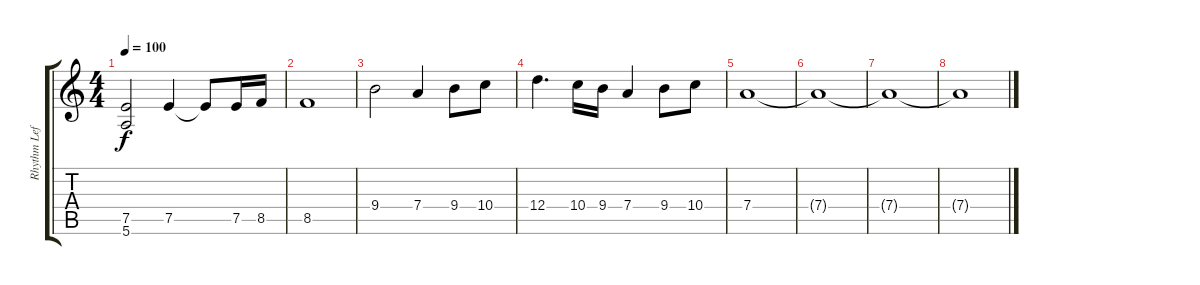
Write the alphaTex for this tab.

\track ("Rhythm Left" "Rhythm Lef") {instrument distortionguitar}
\staff {score tabs}
\tuning (E4 B3 G3 D3 A2 E2) {hide}
\ts (4 4)
\tempo 100
\clef g2
\ks c
(7.5 5.6).2{dy f} 7.5.4 7.5{t}.8 7.5.16 8.5.16 |
8.5.1 |
9.4.2 7.4.4 9.4.8 10.4.8 |
12.4.4{d} 10.4.16 9.4.16 7.4.4 9.4.8 10.4.8 |
7.4.1{volume 0} |
7.4{t}.1 |
7.4{t}.1 |
7.4{t}.1
